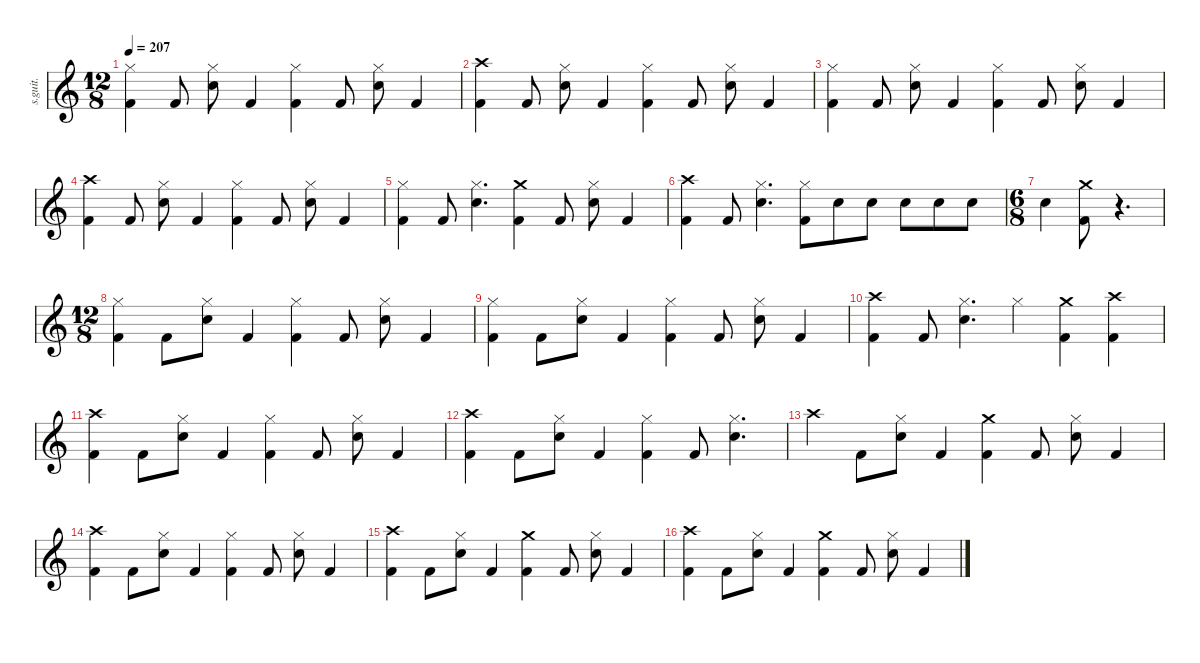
\defaultSystemsLayout 4
\hideDynamics
\bracketExtendMode nobrackets
\track ("Roger Taylor | Drums" "s.guit.") {instrument percussion}
\staff {score}
\articulation defaults
\ts (12 8)
\tempo 207
\clef g2
\ks c
("Hi-Hat (closed)" "Kick (hit) 2").4{lyrics (0 "") lyrics (1 "") lyrics (2 "") lyrics (3 "") lyrics (4 "") dy f} "Kick (hit) 2".8{lyrics (0 "") lyrics (1 "") lyrics (2 "") lyrics (3 "") lyrics (4 "")} ("Hi-Hat (closed)" "Snare (hit) 2").8{lyrics (0 "") lyrics (1 "") lyrics (2 "") lyrics (3 "") lyrics (4 "")} "Kick (hit) 2".4{lyrics (0 "") lyrics (1 "") lyrics (2 "") lyrics (3 "") lyrics (4 "")} ("Hi-Hat (closed)" "Kick (hit) 2").4{lyrics (0 "") lyrics (1 "") lyrics (2 "") lyrics (3 "") lyrics (4 "")} "Kick (hit) 2".8{lyrics (0 "") lyrics (1 "") lyrics (2 "") lyrics (3 "") lyrics (4 "")} ("Hi-Hat (closed)" "Snare (hit) 2").8{lyrics (0 "") lyrics (1 "") lyrics (2 "") lyrics (3 "") lyrics (4 "")} "Kick (hit) 2".4{lyrics (0 "") lyrics (1 "") lyrics (2 "") lyrics (3 "") lyrics (4 "")} |
("Crash high (hit)" "Kick (hit) 2").4{lyrics (0 "") lyrics (1 "") lyrics (2 "") lyrics (3 "") lyrics (4 "")} "Kick (hit) 2".8{lyrics (0 "") lyrics (1 "") lyrics (2 "") lyrics (3 "") lyrics (4 "")} ("Hi-Hat (closed)" "Snare (hit) 2").8{lyrics (0 "") lyrics (1 "") lyrics (2 "") lyrics (3 "") lyrics (4 "")} "Kick (hit) 2".4{lyrics (0 "") lyrics (1 "") lyrics (2 "") lyrics (3 "") lyrics (4 "")} ("Hi-Hat (closed)" "Kick (hit) 2").4{lyrics (0 "") lyrics (1 "") lyrics (2 "") lyrics (3 "") lyrics (4 "")} "Kick (hit) 2".8{lyrics (0 "") lyrics (1 "") lyrics (2 "") lyrics (3 "") lyrics (4 "")} ("Hi-Hat (closed)" "Snare (hit) 2").8{lyrics (0 "") lyrics (1 "") lyrics (2 "") lyrics (3 "") lyrics (4 "")} "Kick (hit) 2".4{lyrics (0 "") lyrics (1 "") lyrics (2 "") lyrics (3 "") lyrics (4 "")} |
("Hi-Hat (closed)" "Kick (hit) 2").4{lyrics (0 "") lyrics (1 "") lyrics (2 "") lyrics (3 "") lyrics (4 "")} "Kick (hit) 2".8{lyrics (0 "") lyrics (1 "") lyrics (2 "") lyrics (3 "") lyrics (4 "")} ("Hi-Hat (closed)" "Snare (hit) 2").8{lyrics (0 "") lyrics (1 "") lyrics (2 "") lyrics (3 "") lyrics (4 "")} "Kick (hit) 2".4{lyrics (0 "") lyrics (1 "") lyrics (2 "") lyrics (3 "") lyrics (4 "")} ("Hi-Hat (closed)" "Kick (hit) 2").4{lyrics (0 "") lyrics (1 "") lyrics (2 "") lyrics (3 "") lyrics (4 "")} "Kick (hit) 2".8{lyrics (0 "") lyrics (1 "") lyrics (2 "") lyrics (3 "") lyrics (4 "")} ("Hi-Hat (closed)" "Snare (hit) 2").8{lyrics (0 "") lyrics (1 "") lyrics (2 "") lyrics (3 "") lyrics (4 "")} "Kick (hit) 2".4{lyrics (0 "") lyrics (1 "") lyrics (2 "") lyrics (3 "") lyrics (4 "")} |
("Crash high (hit)" "Kick (hit) 2").4{lyrics (0 "") lyrics (1 "") lyrics (2 "") lyrics (3 "") lyrics (4 "")} "Kick (hit) 2".8{lyrics (0 "") lyrics (1 "") lyrics (2 "") lyrics (3 "") lyrics (4 "")} ("Hi-Hat (closed)" "Snare (hit) 2").8{lyrics (0 "") lyrics (1 "") lyrics (2 "") lyrics (3 "") lyrics (4 "")} "Kick (hit) 2".4{lyrics (0 "") lyrics (1 "") lyrics (2 "") lyrics (3 "") lyrics (4 "")} ("Hi-Hat (closed)" "Kick (hit) 2").4{lyrics (0 "") lyrics (1 "") lyrics (2 "") lyrics (3 "") lyrics (4 "")} "Kick (hit) 2".8{lyrics (0 "") lyrics (1 "") lyrics (2 "") lyrics (3 "") lyrics (4 "")} ("Hi-Hat (closed)" "Snare (hit) 2").8{lyrics (0 "") lyrics (1 "") lyrics (2 "") lyrics (3 "") lyrics (4 "")} "Kick (hit) 2".4{lyrics (0 "") lyrics (1 "") lyrics (2 "") lyrics (3 "") lyrics (4 "")} |
("Hi-Hat (closed)" "Kick (hit) 2").4{lyrics (0 "") lyrics (1 "") lyrics (2 "") lyrics (3 "") lyrics (4 "")} "Kick (hit) 2".8{lyrics (0 "") lyrics (1 "") lyrics (2 "") lyrics (3 "") lyrics (4 "")} ("Hi-Hat (closed)" "Snare (hit) 2").4{d lyrics (0 "") lyrics (1 "") lyrics (2 "") lyrics (3 "") lyrics (4 "")} ("Crash medium (hit)" "Kick (hit) 2").4{lyrics (0 "") lyrics (1 "") lyrics (2 "") lyrics (3 "") lyrics (4 "")} "Kick (hit) 2".8{lyrics (0 "") lyrics (1 "") lyrics (2 "") lyrics (3 "") lyrics (4 "")} ("Hi-Hat (closed)" "Snare (hit) 2").8{lyrics (0 "") lyrics (1 "") lyrics (2 "") lyrics (3 "") lyrics (4 "")} "Kick (hit) 2".4{lyrics (0 "") lyrics (1 "") lyrics (2 "") lyrics (3 "") lyrics (4 "")} |
("Crash high (hit)" "Kick (hit) 2").4{lyrics (0 "") lyrics (1 "") lyrics (2 "") lyrics (3 "") lyrics (4 "")} "Kick (hit) 2".8{lyrics (0 "") lyrics (1 "") lyrics (2 "") lyrics (3 "") lyrics (4 "")} ("Hi-Hat (closed)" "Snare (hit) 2").4{d lyrics (0 "") lyrics (1 "") lyrics (2 "") lyrics (3 "") lyrics (4 "")} ("Hi-Hat (closed)" "Kick (hit) 2").8{lyrics (0 "") lyrics (1 "") lyrics (2 "") lyrics (3 "") lyrics (4 "")} "Snare (hit) 2".8{lyrics (0 "") lyrics (1 "") lyrics (2 "") lyrics (3 "") lyrics (4 "")} "Snare (hit) 2".8{lyrics (0 "") lyrics (1 "") lyrics (2 "") lyrics (3 "") lyrics (4 "")} "Snare (hit) 2".8{lyrics (0 "") lyrics (1 "") lyrics (2 "") lyrics (3 "") lyrics (4 "")} "Snare (hit) 2".8{lyrics (0 "") lyrics (1 "") lyrics (2 "") lyrics (3 "") lyrics (4 "")} "Snare (hit) 2".8{lyrics (0 "") lyrics (1 "") lyrics (2 "") lyrics (3 "") lyrics (4 "")} |
\ts (6 8)
\beaming (8 2 2 2 2)
"Snare (hit) 2".4{lyrics (0 "") lyrics (1 "") lyrics (2 "") lyrics (3 "") lyrics (4 "")} ("Crash medium (hit)" "Kick (hit) 2").8{lyrics (0 "") lyrics (1 "") lyrics (2 "") lyrics (3 "") lyrics (4 "")} r.4{d} |
\ts (12 8)
\beaming (8 2 2 2 2)
("Hi-Hat (closed)" "Kick (hit) 2").4{lyrics (0 "") lyrics (1 "") lyrics (2 "") lyrics (3 "") lyrics (4 "")} "Kick (hit) 2".8{lyrics (0 "") lyrics (1 "") lyrics (2 "") lyrics (3 "") lyrics (4 "")} ("Hi-Hat (closed)" "Snare (hit) 2").8{lyrics (0 "") lyrics (1 "") lyrics (2 "") lyrics (3 "") lyrics (4 "")} "Kick (hit) 2".4{lyrics (0 "") lyrics (1 "") lyrics (2 "") lyrics (3 "") lyrics (4 "")} ("Hi-Hat (closed)" "Kick (hit) 2").4{lyrics (0 "") lyrics (1 "") lyrics (2 "") lyrics (3 "") lyrics (4 "")} "Kick (hit) 2".8{lyrics (0 "") lyrics (1 "") lyrics (2 "") lyrics (3 "") lyrics (4 "")} ("Hi-Hat (closed)" "Snare (hit) 2").8{lyrics (0 "") lyrics (1 "") lyrics (2 "") lyrics (3 "") lyrics (4 "")} "Kick (hit) 2".4{lyrics (0 "") lyrics (1 "") lyrics (2 "") lyrics (3 "") lyrics (4 "")} |
("Hi-Hat (closed)" "Kick (hit) 2").4{lyrics (0 "") lyrics (1 "") lyrics (2 "") lyrics (3 "") lyrics (4 "")} "Kick (hit) 2".8{lyrics (0 "") lyrics (1 "") lyrics (2 "") lyrics (3 "") lyrics (4 "")} ("Hi-Hat (closed)" "Snare (hit) 2").8{lyrics (0 "") lyrics (1 "") lyrics (2 "") lyrics (3 "") lyrics (4 "")} "Kick (hit) 2".4{lyrics (0 "") lyrics (1 "") lyrics (2 "") lyrics (3 "") lyrics (4 "")} ("Hi-Hat (closed)" "Kick (hit) 2").4{lyrics (0 "") lyrics (1 "") lyrics (2 "") lyrics (3 "") lyrics (4 "")} "Kick (hit) 2".8{lyrics (0 "") lyrics (1 "") lyrics (2 "") lyrics (3 "") lyrics (4 "")} ("Hi-Hat (closed)" "Snare (hit) 2").8{lyrics (0 "") lyrics (1 "") lyrics (2 "") lyrics (3 "") lyrics (4 "")} "Kick (hit) 2".4{lyrics (0 "") lyrics (1 "") lyrics (2 "") lyrics (3 "") lyrics (4 "")} |
("Crash high (hit)" "Kick (hit) 2").4{lyrics (0 "") lyrics (1 "") lyrics (2 "") lyrics (3 "") lyrics (4 "")} "Kick (hit) 2".8{lyrics (0 "") lyrics (1 "") lyrics (2 "") lyrics (3 "") lyrics (4 "")} ("Hi-Hat (closed)" "Snare (hit) 2").4{d lyrics (0 "") lyrics (1 "") lyrics (2 "") lyrics (3 "") lyrics (4 "")} "Hi-Hat (closed)".4{lyrics (0 "") lyrics (1 "") lyrics (2 "") lyrics (3 "") lyrics (4 "")} ("Crash medium (hit)" "Kick (hit) 2").4{lyrics (0 "") lyrics (1 "") lyrics (2 "") lyrics (3 "") lyrics (4 "")} ("Crash high (hit)" "Kick (hit) 2").4{lyrics (0 "") lyrics (1 "") lyrics (2 "") lyrics (3 "") lyrics (4 "")} |
("Crash high (hit)" "Kick (hit) 2").4{lyrics (0 "") lyrics (1 "") lyrics (2 "") lyrics (3 "") lyrics (4 "")} "Kick (hit) 2".8{lyrics (0 "") lyrics (1 "") lyrics (2 "") lyrics (3 "") lyrics (4 "")} ("Hi-Hat (closed)" "Snare (hit) 2").8{lyrics (0 "") lyrics (1 "") lyrics (2 "") lyrics (3 "") lyrics (4 "")} "Kick (hit) 2".4{lyrics (0 "") lyrics (1 "") lyrics (2 "") lyrics (3 "") lyrics (4 "")} ("Hi-Hat (closed)" "Kick (hit) 2").4{lyrics (0 "") lyrics (1 "") lyrics (2 "") lyrics (3 "") lyrics (4 "")} "Kick (hit) 2".8{lyrics (0 "") lyrics (1 "") lyrics (2 "") lyrics (3 "") lyrics (4 "")} ("Hi-Hat (closed)" "Snare (hit) 2").8{lyrics (0 "") lyrics (1 "") lyrics (2 "") lyrics (3 "") lyrics (4 "")} "Kick (hit) 2".4{lyrics (0 "") lyrics (1 "") lyrics (2 "") lyrics (3 "") lyrics (4 "")} |
("Crash high (hit)" "Kick (hit) 2").4{lyrics (0 "") lyrics (1 "") lyrics (2 "") lyrics (3 "") lyrics (4 "")} "Kick (hit) 2".8{lyrics (0 "") lyrics (1 "") lyrics (2 "") lyrics (3 "") lyrics (4 "")} ("Hi-Hat (closed)" "Snare (hit) 2").8{lyrics (0 "") lyrics (1 "") lyrics (2 "") lyrics (3 "") lyrics (4 "")} "Kick (hit) 2".4{lyrics (0 "") lyrics (1 "") lyrics (2 "") lyrics (3 "") lyrics (4 "")} ("Hi-Hat (closed)" "Kick (hit) 2").4{lyrics (0 "") lyrics (1 "") lyrics (2 "") lyrics (3 "") lyrics (4 "")} "Kick (hit) 2".8{lyrics (0 "") lyrics (1 "") lyrics (2 "") lyrics (3 "") lyrics (4 "")} ("Hi-Hat (closed)" "Snare (hit) 2").4{d lyrics (0 "") lyrics (1 "") lyrics (2 "") lyrics (3 "") lyrics (4 "")} |
"Crash high (hit)".4{lyrics (0 "") lyrics (1 "") lyrics (2 "") lyrics (3 "") lyrics (4 "")} "Kick (hit) 2".8{lyrics (0 "") lyrics (1 "") lyrics (2 "") lyrics (3 "") lyrics (4 "")} ("Hi-Hat (closed)" "Snare (hit) 2").8{lyrics (0 "") lyrics (1 "") lyrics (2 "") lyrics (3 "") lyrics (4 "")} "Kick (hit) 2".4{lyrics (0 "") lyrics (1 "") lyrics (2 "") lyrics (3 "") lyrics (4 "")} ("Crash medium (hit)" "Kick (hit) 2").4{lyrics (0 "") lyrics (1 "") lyrics (2 "") lyrics (3 "") lyrics (4 "")} "Kick (hit) 2".8{lyrics (0 "") lyrics (1 "") lyrics (2 "") lyrics (3 "") lyrics (4 "")} ("Hi-Hat (closed)" "Snare (hit) 2").8{lyrics (0 "") lyrics (1 "") lyrics (2 "") lyrics (3 "") lyrics (4 "")} "Kick (hit) 2".4{lyrics (0 "") lyrics (1 "") lyrics (2 "") lyrics (3 "") lyrics (4 "")} |
("Crash high (hit)" "Kick (hit) 2").4{lyrics (0 "") lyrics (1 "") lyrics (2 "") lyrics (3 "") lyrics (4 "")} "Kick (hit) 2".8{lyrics (0 "") lyrics (1 "") lyrics (2 "") lyrics (3 "") lyrics (4 "")} ("Hi-Hat (closed)" "Snare (hit) 2").8{lyrics (0 "") lyrics (1 "") lyrics (2 "") lyrics (3 "") lyrics (4 "")} "Kick (hit) 2".4{lyrics (0 "") lyrics (1 "") lyrics (2 "") lyrics (3 "") lyrics (4 "")} ("Hi-Hat (closed)" "Kick (hit) 2").4{lyrics (0 "") lyrics (1 "") lyrics (2 "") lyrics (3 "") lyrics (4 "")} "Kick (hit) 2".8{lyrics (0 "") lyrics (1 "") lyrics (2 "") lyrics (3 "") lyrics (4 "")} ("Hi-Hat (closed)" "Snare (hit) 2").8{lyrics (0 "") lyrics (1 "") lyrics (2 "") lyrics (3 "") lyrics (4 "")} "Kick (hit) 2".4{lyrics (0 "") lyrics (1 "") lyrics (2 "") lyrics (3 "") lyrics (4 "")} |
("Crash high (hit)" "Kick (hit) 2").4{lyrics (0 "") lyrics (1 "") lyrics (2 "") lyrics (3 "") lyrics (4 "")} "Kick (hit) 2".8{lyrics (0 "") lyrics (1 "") lyrics (2 "") lyrics (3 "") lyrics (4 "")} ("Hi-Hat (closed)" "Snare (hit) 2").8{lyrics (0 "") lyrics (1 "") lyrics (2 "") lyrics (3 "") lyrics (4 "")} "Kick (hit) 2".4{lyrics (0 "") lyrics (1 "") lyrics (2 "") lyrics (3 "") lyrics (4 "")} ("Crash medium (hit)" "Kick (hit) 2").4{lyrics (0 "") lyrics (1 "") lyrics (2 "") lyrics (3 "") lyrics (4 "")} "Kick (hit) 2".8{lyrics (0 "") lyrics (1 "") lyrics (2 "") lyrics (3 "") lyrics (4 "")} ("Hi-Hat (closed)" "Snare (hit) 2").8{lyrics (0 "") lyrics (1 "") lyrics (2 "") lyrics (3 "") lyrics (4 "")} "Kick (hit) 2".4{lyrics (0 "") lyrics (1 "") lyrics (2 "") lyrics (3 "") lyrics (4 "")} |
("Crash high (hit)" "Kick (hit) 2").4{lyrics (0 "") lyrics (1 "") lyrics (2 "") lyrics (3 "") lyrics (4 "")} "Kick (hit) 2".8{lyrics (0 "") lyrics (1 "") lyrics (2 "") lyrics (3 "") lyrics (4 "")} ("Hi-Hat (closed)" "Snare (hit) 2").8{lyrics (0 "") lyrics (1 "") lyrics (2 "") lyrics (3 "") lyrics (4 "")} "Kick (hit) 2".4{lyrics (0 "") lyrics (1 "") lyrics (2 "") lyrics (3 "") lyrics (4 "")} ("Crash medium (hit)" "Kick (hit) 2").4{lyrics (0 "") lyrics (1 "") lyrics (2 "") lyrics (3 "") lyrics (4 "")} "Kick (hit) 2".8{lyrics (0 "") lyrics (1 "") lyrics (2 "") lyrics (3 "") lyrics (4 "")} ("Hi-Hat (closed)" "Snare (hit) 2").8{lyrics (0 "") lyrics (1 "") lyrics (2 "") lyrics (3 "") lyrics (4 "")} "Kick (hit) 2".4{lyrics (0 "") lyrics (1 "") lyrics (2 "") lyrics (3 "") lyrics (4 "")}
